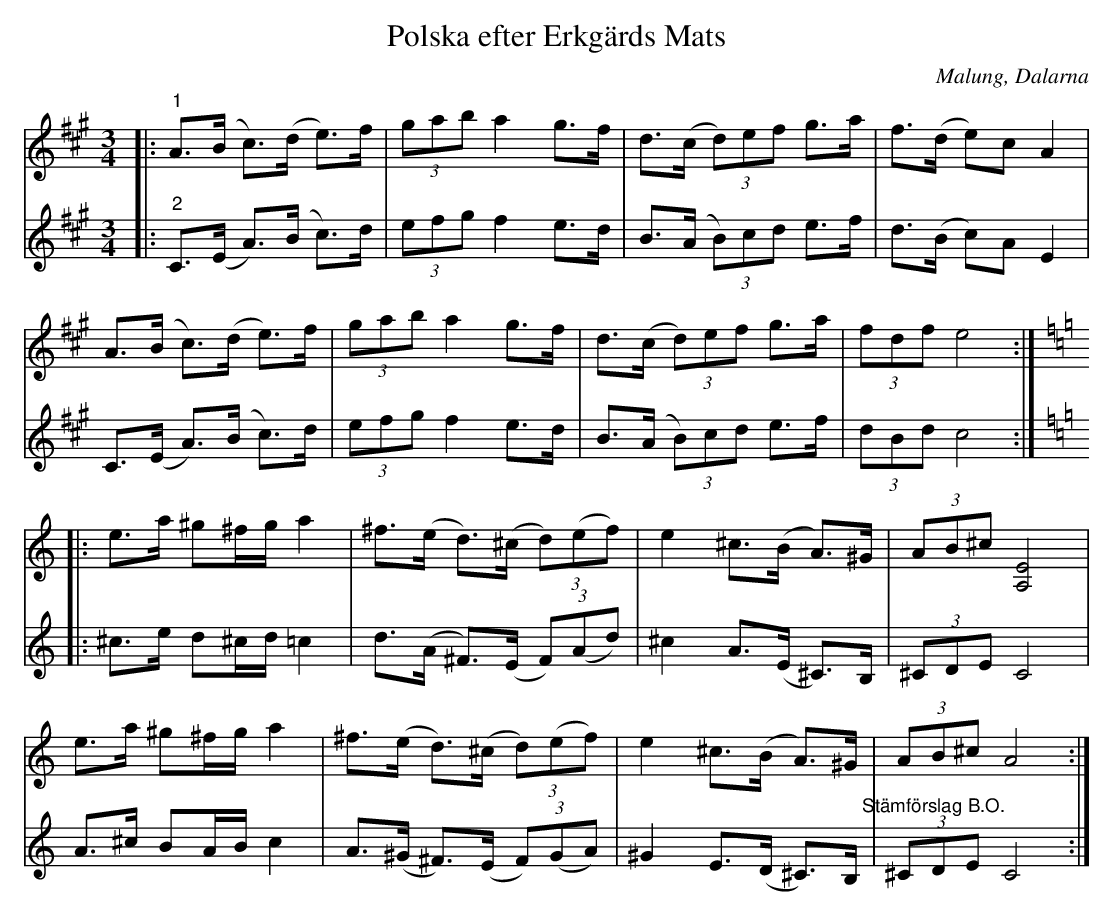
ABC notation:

X:1
T:Polska efter Erkgärds Mats
O:Malung, Dalarna
L:1/8
M:3/4
K:A
V:1
|:"^1" A>(B c>)(d e>)f | (3gab a2 g>f | d>(c (3d)ef g>a | f>(d e)c A2 |
A>(B c>)(d e>)f | (3gab a2 g>f | d>(c (3d)ef g>a | (3fdf e4 ::
[K:C] e>a ^g^f/g/ a2 | ^f>(e d>)(^c (3d)(ef) | e2 ^c>(B A>)^G | (3AB^c [A,E]4 |
e>a ^g^f/g/ a2 | ^f>(e d>)(^c (3d)(ef) | e2 ^c>(B A>)^G | (3AB^c A4 :|
V:2
|:"^2" C>(E A>)(B c>)d | (3efg f2 e>d | B>(A (3B)cd e>f | d>(B c)A E2 |
C>(E A>)(B c>)d | (3efg f2 e>d | B>(A (3B)cd e>f | (3dBd c4 ::
[K:C] ^c>e d^c/d/ =c2 | d>(A ^F>)(E (3F)(Ad) | ^c2 A>(E ^C>)B, | (3^CDE C4 |
A>^c BA/B/ c2 | A>(^G ^F>)(E (3F)(GA) | ^G2 E>(D ^C>)B,"^Stämförslag B.O." | (3^CDE C4 :|
